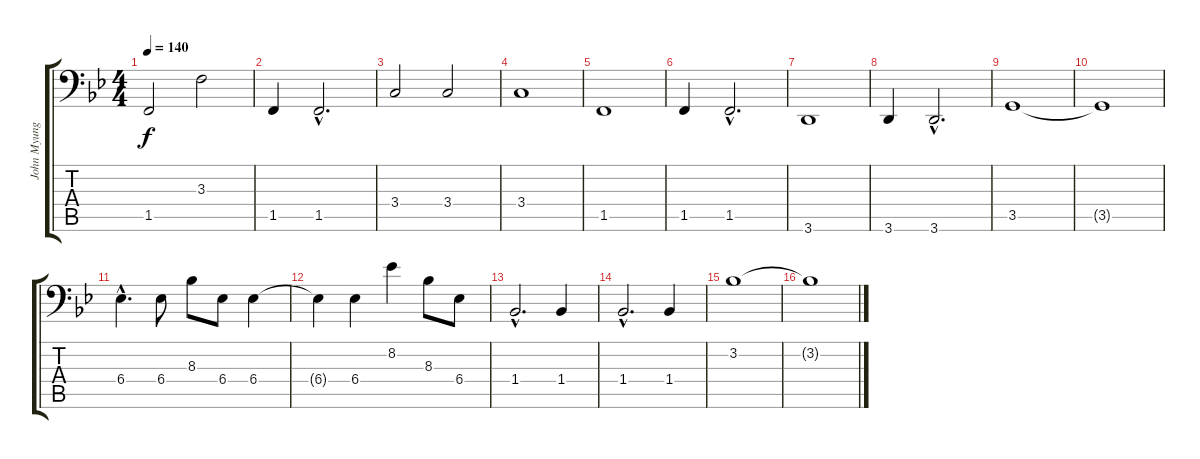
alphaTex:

\track ("John Myung Bass" "John Myung") {instrument electricbassfinger}
\staff {score tabs}
\tuning (C3 G2 D2 A1 E1 B0) {hide}
\ts (4 4)
\tempo 140
\clef f4
\ks bb
1.5.2{dy f} 3.3.2 |
1.5.4 1.5{hac}.2{d} |
3.4.2 3.4.2 |
3.4.1 |
1.5.1 |
1.5.4 1.5{hac}.2{d} |
3.6.1 |
3.6.4 3.6{hac}.2{d} |
3.5.1 |
3.5{t}.1 |
6.4{hac}.4{d} 6.4.8 8.3.8 6.4.8 6.4.4 |
6.4{t}.4 6.4.4 8.2.4 8.3.8 6.4.8 |
1.4{hac}.2{d} 1.4.4 |
1.4{hac}.2{d} 1.4.4 |
3.2.1 |
3.2{t}.1
